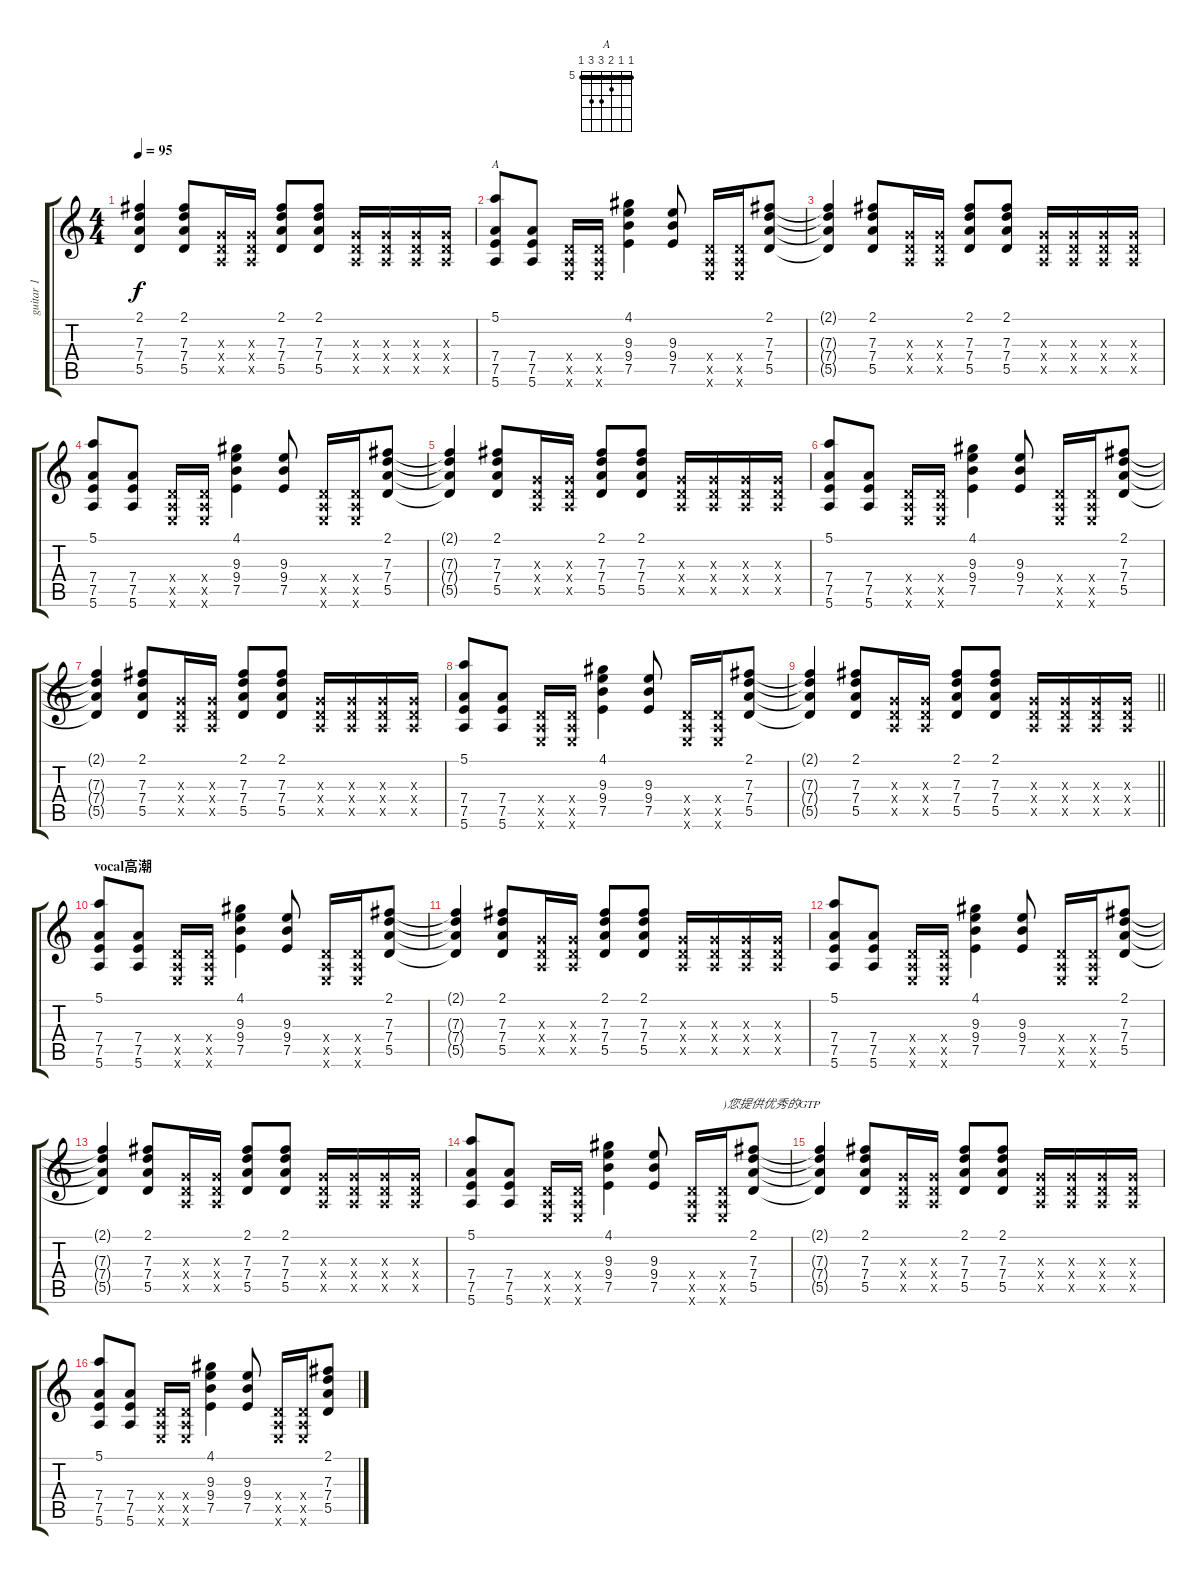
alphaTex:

\track ("guitar 1" "guitar 1") {instrument acousticguitarnylon}
\staff {score tabs}
\tuning (E4 B3 G3 D3 A2 E2) {hide}
\chord ("A" 5 5 6 7 7 5) {firstfret 5 barre 5}
\ts (4 4)
\tempo 95
\clef g2
\ks c
(2.1{t} 7.3{t} 7.4{t} 5.5{t}).4{dy f} (2.1 7.3 7.4 5.5).8 (0.3{x} 0.4{x} 0.5{x}).16 (0.3{x} 0.4{x} 0.5{x}).16 (2.1 7.3 7.4 5.5).8 (2.1 7.3 7.4 5.5).8 (0.3{x} 0.4{x} 0.5{x}).16 (0.3{x} 0.4{x} 0.5{x}).16 (0.3{x} 0.4{x} 0.5{x}).16 (0.3{x} 0.4{x} 0.5{x}).16 |
(5.1 7.4 7.5 5.6).8{ch "A"} (7.4 7.5 5.6).8 (0.4{x} 0.5{x} 0.6{x}).16 (0.4{x} 0.5{x} 0.6{x}).16 (4.1 9.3 9.4 7.5).4 (9.3 9.4 7.5).8 (0.4{x} 0.5{x} 0.6{x}).16 (0.4{x} 0.5{x} 0.6{x}).16 (2.1 7.3 7.4 5.5).8 |
(2.1{t} 7.3{t} 7.4{t} 5.5{t}).4 (2.1 7.3 7.4 5.5).8 (0.3{x} 0.4{x} 0.5{x}).16 (0.3{x} 0.4{x} 0.5{x}).16 (2.1 7.3 7.4 5.5).8 (2.1 7.3 7.4 5.5).8 (0.3{x} 0.4{x} 0.5{x}).16 (0.3{x} 0.4{x} 0.5{x}).16 (0.3{x} 0.4{x} 0.5{x}).16 (0.3{x} 0.4{x} 0.5{x}).16 |
(5.1 7.4 7.5 5.6).8 (7.4 7.5 5.6).8 (0.4{x} 0.5{x} 0.6{x}).16 (0.4{x} 0.5{x} 0.6{x}).16 (4.1 9.3 9.4 7.5).4 (9.3 9.4 7.5).8 (0.4{x} 0.5{x} 0.6{x}).16 (0.4{x} 0.5{x} 0.6{x}).16 (2.1 7.3 7.4 5.5).8 |
(2.1{t} 7.3{t} 7.4{t} 5.5{t}).4 (2.1 7.3 7.4 5.5).8 (0.3{x} 0.4{x} 0.5{x}).16 (0.3{x} 0.4{x} 0.5{x}).16 (2.1 7.3 7.4 5.5).8 (2.1 7.3 7.4 5.5).8 (0.3{x} 0.4{x} 0.5{x}).16 (0.3{x} 0.4{x} 0.5{x}).16 (0.3{x} 0.4{x} 0.5{x}).16 (0.3{x} 0.4{x} 0.5{x}).16 |
(5.1 7.4 7.5 5.6).8 (7.4 7.5 5.6).8 (0.4{x} 0.5{x} 0.6{x}).16 (0.4{x} 0.5{x} 0.6{x}).16 (4.1 9.3 9.4 7.5).4 (9.3 9.4 7.5).8 (0.4{x} 0.5{x} 0.6{x}).16 (0.4{x} 0.5{x} 0.6{x}).16 (2.1 7.3 7.4 5.5).8 |
(2.1{t} 7.3{t} 7.4{t} 5.5{t}).4 (2.1 7.3 7.4 5.5).8 (0.3{x} 0.4{x} 0.5{x}).16 (0.3{x} 0.4{x} 0.5{x}).16 (2.1 7.3 7.4 5.5).8 (2.1 7.3 7.4 5.5).8 (0.3{x} 0.4{x} 0.5{x}).16 (0.3{x} 0.4{x} 0.5{x}).16 (0.3{x} 0.4{x} 0.5{x}).16 (0.3{x} 0.4{x} 0.5{x}).16 |
(5.1 7.4 7.5 5.6).8 (7.4 7.5 5.6).8 (0.4{x} 0.5{x} 0.6{x}).16 (0.4{x} 0.5{x} 0.6{x}).16 (4.1 9.3 9.4 7.5).4 (9.3 9.4 7.5).8 (0.4{x} 0.5{x} 0.6{x}).16 (0.4{x} 0.5{x} 0.6{x}).16 (2.1 7.3 7.4 5.5).8 |
\barLineRight lightlight
(2.1{t} 7.3{t} 7.4{t} 5.5{t}).4 (2.1 7.3 7.4 5.5).8 (0.3{x} 0.4{x} 0.5{x}).16 (0.3{x} 0.4{x} 0.5{x}).16 (2.1 7.3 7.4 5.5).8 (2.1 7.3 7.4 5.5).8 (0.3{x} 0.4{x} 0.5{x}).16 (0.3{x} 0.4{x} 0.5{x}).16 (0.3{x} 0.4{x} 0.5{x}).16 (0.3{x} 0.4{x} 0.5{x}).16 |
\section ("" "vocal高潮")
(5.1 7.4 7.5 5.6).8 (7.4 7.5 5.6).8 (0.4{x} 0.5{x} 0.6{x}).16 (0.4{x} 0.5{x} 0.6{x}).16 (4.1 9.3 9.4 7.5).4 (9.3 9.4 7.5).8 (0.4{x} 0.5{x} 0.6{x}).16 (0.4{x} 0.5{x} 0.6{x}).16 (2.1 7.3 7.4 5.5).8 |
(2.1{t} 7.3{t} 7.4{t} 5.5{t}).4 (2.1 7.3 7.4 5.5).8 (0.3{x} 0.4{x} 0.5{x}).16 (0.3{x} 0.4{x} 0.5{x}).16 (2.1 7.3 7.4 5.5).8 (2.1 7.3 7.4 5.5).8 (0.3{x} 0.4{x} 0.5{x}).16 (0.3{x} 0.4{x} 0.5{x}).16 (0.3{x} 0.4{x} 0.5{x}).16 (0.3{x} 0.4{x} 0.5{x}).16 |
(5.1 7.4 7.5 5.6).8 (7.4 7.5 5.6).8 (0.4{x} 0.5{x} 0.6{x}).16 (0.4{x} 0.5{x} 0.6{x}).16 (4.1 9.3 9.4 7.5).4 (9.3 9.4 7.5).8 (0.4{x} 0.5{x} 0.6{x}).16 (0.4{x} 0.5{x} 0.6{x}).16 (2.1 7.3 7.4 5.5).8 |
(2.1{t} 7.3{t} 7.4{t} 5.5{t}).4 (2.1 7.3 7.4 5.5).8 (0.3{x} 0.4{x} 0.5{x}).16 (0.3{x} 0.4{x} 0.5{x}).16 (2.1 7.3 7.4 5.5).8 (2.1 7.3 7.4 5.5).8 (0.3{x} 0.4{x} 0.5{x}).16 (0.3{x} 0.4{x} 0.5{x}).16 (0.3{x} 0.4{x} 0.5{x}).16 (0.3{x} 0.4{x} 0.5{x}).16 |
(5.1 7.4 7.5 5.6).8 (7.4 7.5 5.6).8 (0.4{x} 0.5{x} 0.6{x}).16 (0.4{x} 0.5{x} 0.6{x}).16 (4.1 9.3 9.4 7.5).4 (9.3 9.4 7.5).8 (0.4{x} 0.5{x} 0.6{x}).16 (0.4{x} 0.5{x} 0.6{x}).16{txt ")您提供优秀的GTP"} (2.1 7.3 7.4 5.5).8 |
(2.1{t} 7.3{t} 7.4{t} 5.5{t}).4 (2.1 7.3 7.4 5.5).8 (0.3{x} 0.4{x} 0.5{x}).16 (0.3{x} 0.4{x} 0.5{x}).16 (2.1 7.3 7.4 5.5).8 (2.1 7.3 7.4 5.5).8 (0.3{x} 0.4{x} 0.5{x}).16 (0.3{x} 0.4{x} 0.5{x}).16 (0.3{x} 0.4{x} 0.5{x}).16 (0.3{x} 0.4{x} 0.5{x}).16 |
(5.1 7.4 7.5 5.6).8 (7.4 7.5 5.6).8 (0.4{x} 0.5{x} 0.6{x}).16 (0.4{x} 0.5{x} 0.6{x}).16 (4.1 9.3 9.4 7.5).4 (9.3 9.4 7.5).8 (0.4{x} 0.5{x} 0.6{x}).16 (0.4{x} 0.5{x} 0.6{x}).16 (2.1 7.3 7.4 5.5).8
